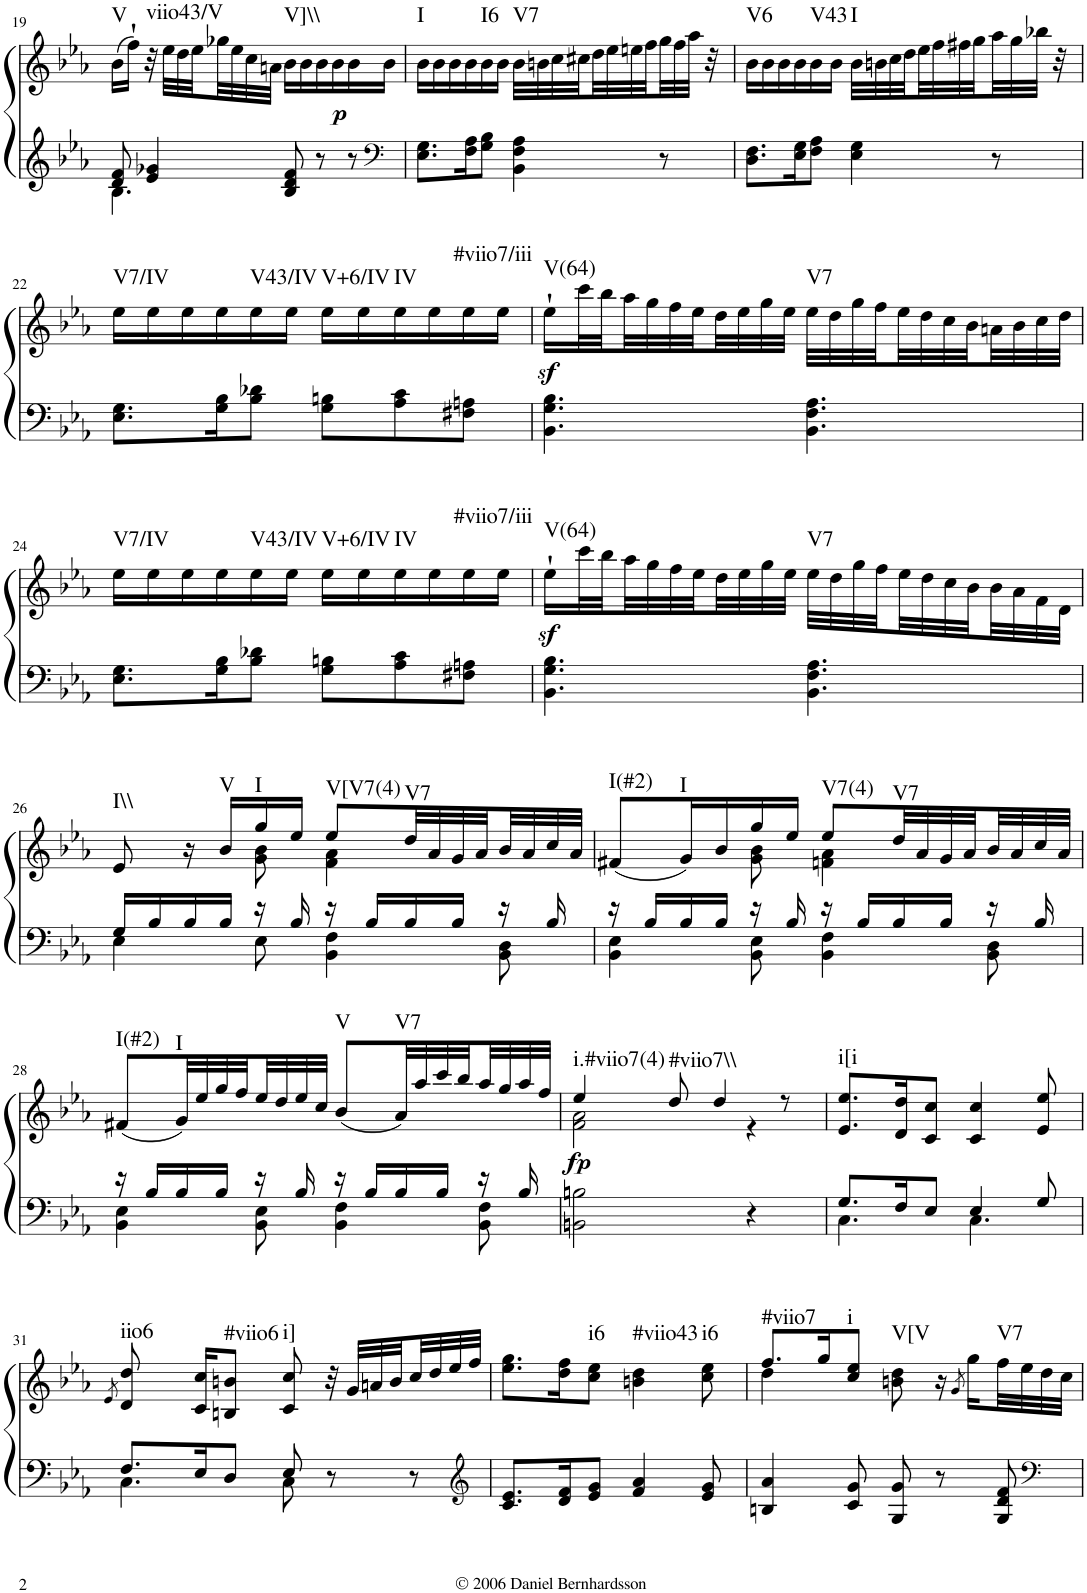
**kern	**kern	**dynam	**harte
*part1	*part1	*part1	*part1
*staff2	*staff1	*staff1/2	*
*I"Piano	*	*	*
*I'Pno.	*	*	*
!!LO:PB:g=z
*clefG2	*clefG2	*	*
*k[b-e-a-]	*k[b-e-a-]	*	*
*M6/8	*M6/8	*	*
=19	=19	=19	=19
*^	*	*	*
!	!	!	!	!LO:H:kt=V
8d/ 8f/	4.B-\	(16b-\LL	.	N
.	.	16ff`\JJ)	.	.
!	!	!	!	!LO:H:kt=viio43/V
4e-/ 4g-X/	.	32r	.	N
.	.	32ee-\LLL	.	.
.	.	32dd\	.	.
.	.	32ee-\	.	.
.	.	32gg-X\	.	.
.	.	32ee-\	.	.
.	.	32cc\	.	.
.	.	32an\JJJ	.	.
!	!	!	!	!LO:H:kt=V]\\
8B-/ 8d/ 8f/	4.ryy	16b-\LL	.	N
.	.	16b-\	.	.
8r	.	16b-\	.	.
!	!	!	!LO:DY:b	!
.	.	16b-\	p	.
8r	.	16b-\	.	.
*clefF4	*	*	*	*
.	.	16b-\JJ	.	.
*v	*v	*	*	*
=20	=20	=20	=20
!	!	!	!LO:H:kt=I
8.E-\ 8.G\L	16b-\LL	.	N
.	16b-\	.	.
.	16b-\	.	.
16F\ 16A-\K	16b-\	.	.
!	!	!	!LO:H:kt=I6
8G\ 8B-\J	16b-\	.	N
.	16b-\JJ	.	.
!	!	!	!LO:H:kt=V7
4BB-\ 4F\ 4A-\	32b-\LLL	.	N
.	32bn\	.	.
.	32cc\	.	.
.	32cc#X\	.	.
.	32dd\	.	.
.	32ee-\	.	.
.	32een\	.	.
.	32ff\	.	.
8r	32gg\	.	.
.	32ff\	.	.
.	32aa-\JJJ	.	.
.	32r	.	.
=21	=21	=21	=21
!	!	!	!LO:H:kt=V6
8.D\ 8.F\L	16b-\LL	.	N
.	16b-\	.	.
.	16b-\	.	.
16E-\ 16G\K	16b-\	.	.
!	!	!	!LO:H:kt=V43
8F\ 8A-\J	16b-\	.	N
.	16b-\JJ	.	.
!	!	!	!LO:H:kt=I
4E-\ 4G\	32b-\LLL	.	N
.	32bn\	.	.
.	32cc\	.	.
.	32dd\	.	.
.	32ee-\	.	.
.	32ff\	.	.
.	32ff#X\	.	.
.	32gg\	.	.
8r	32aa-\	.	.
.	32gg\	.	.
.	32bb-X\JJJ	.	.
.	32r	.	.
!!LO:LB:g=z
=22	=22	=22	=22
!	!	!	!LO:H:kt=V7/IV
8.E-\ 8.G\L	16ee-\LL	.	N
.	16ee-\	.	.
.	16ee-\	.	.
16G\ 16B-\K	16ee-\	.	.
!	!	!	!LO:H:kt=V43/IV
8B-\ 8d-X\J	16ee-\	.	N
.	16ee-\JJ	.	.
!	!	!	!LO:H:kt=V+6/IV
8G\ 8Bn\L	16ee-\LL	.	N
.	16ee-\	.	.
!	!	!	!LO:H:kt=IV
8A-\ 8c\	16ee-\	.	N
.	16ee-\	.	.
!	!	!	!LO:H:kt=#viio7/iii
8F#X\ 8An\J	16ee-\	.	N
.	16ee-\JJ	.	.
=23	=23	=23	=23
!	!	!LO:DY:b	!LO:H:kt=V(64)
4.BB-\ 4.G\ 4.B-\	16ee-`\LL	sf	N
.	32ccc\L	.	.
.	32bb-\	.	.
.	32aa-\	.	.
.	32gg\	.	.
.	32ff\	.	.
.	32ee-\	.	.
.	32dd\	.	.
.	32ee-\	.	.
.	32gg\	.	.
.	32ee-\JJJ	.	.
!	!	!	!LO:H:kt=V7
4.BB-\ 4.F\ 4.A-\	32ee-\LLL	.	N
.	32dd\	.	.
.	32gg\	.	.
.	32ff\	.	.
.	32ee-\	.	.
.	32dd\	.	.
.	32cc\	.	.
.	32b-\	.	.
.	32an\	.	.
.	32b-\	.	.
.	32cc\	.	.
.	32dd\JJJ	.	.
!!LO:LB:g=z
=24	=24	=24	=24
!	!	!	!LO:H:kt=V7/IV
8.E-\ 8.G\L	16ee-\LL	.	N
.	16ee-\	.	.
.	16ee-\	.	.
16G\ 16B-\K	16ee-\	.	.
!	!	!	!LO:H:kt=V43/IV
8B-\ 8d-X\J	16ee-\	.	N
.	16ee-\JJ	.	.
!	!	!	!LO:H:kt=V+6/IV
8G\ 8Bn\L	16ee-\LL	.	N
.	16ee-\	.	.
!	!	!	!LO:H:kt=IV
8A-\ 8c\	16ee-\	.	N
.	16ee-\	.	.
!	!	!	!LO:H:kt=#viio7/iii
8F#X\ 8An\J	16ee-\	.	N
.	16ee-\JJ	.	.
=25	=25	=25	=25
!	!	!LO:DY:b	!LO:H:kt=V(64)
4.BB-\ 4.G\ 4.B-\	16ee-`\LL	sf	N
.	32ccc\L	.	.
.	32bb-\	.	.
.	32aa-\	.	.
.	32gg\	.	.
.	32ff\	.	.
.	32ee-\	.	.
.	32dd\	.	.
.	32ee-\	.	.
.	32gg\	.	.
.	32ee-\JJJ	.	.
!	!	!	!LO:H:kt=V7
4.BB-\ 4.F\ 4.A-\	32ee-\LLL	.	N
.	32dd\	.	.
.	32gg\	.	.
.	32ff\	.	.
.	32ee-\	.	.
.	32dd\	.	.
.	32cc\	.	.
.	32b-\	.	.
.	32b-\	.	.
.	32a-\	.	.
.	32f\	.	.
.	32d\JJJ	.	.
!!LO:LB:g=z
=26	=26	=26	=26
*^	*^	*	*
!	!	!	!	!	!LO:H:kt=I\\
16G/LL	4E-\	8e-/	8ryy	.	N
16B-/	.	.	.	.	.
16B-/	.	16r	8ryy	.	.
!	!	!	!	!	!LO:H:kt=V
16B-/JJ	.	16b-/LL	.	.	N
!	!	!	!	!	!LO:H:kt=I
16r	8E-\	16gg/	8g\ 8b-\	.	N
16B-/	.	16ee-/JJ	.	.	.
!	!	!	!	!	!LO:H:kt=V[V7(4)
16r	4BB-\ 4F\	8ee-/L	4f\ 4a-\	.	N
16B-/LL	.	.	.	.	.
!	!	!	!	!	!LO:H:kt=V7
16B-/	.	32dd/LL	.	.	N
.	.	32a-/	.	.	.
16B-/JJ	.	32g/	.	.	.
.	.	32a-/	.	.	.
16r	8BB-\ 8D\	32b-/	8ryy	.	.
.	.	32a-/	.	.	.
16B-/	.	32cc/	.	.	.
.	.	32a-/JJJ	.	.	.
=27	=27	=27	=27	=27	=27
!	!	!	!	!	!LO:H:kt=I(#2)
16r	4BB-\ 4E-\	(8f#X/L	4ryy	.	N
16B-/LL	.	.	.	.	.
!	!	!	!	!	!LO:H:kt=I
16B-/	.	16g/L)	.	.	N
16B-/JJ	.	16b-/	.	.	.
16r	8BB-\ 8E-\	16gg/	8g\ 8b-\	.	.
16B-/	.	16ee-/JJ	.	.	.
!	!	!	!	!	!LO:H:kt=V7(4)
16r	4BB-\ 4F\	8ee-/L	4fn\ 4a-\	.	N
16B-/LL	.	.	.	.	.
!	!	!	!	!	!LO:H:kt=V7
16B-/	.	32dd/LL	.	.	N
.	.	32a-/	.	.	.
16B-/JJ	.	32g/	.	.	.
.	.	32a-/	.	.	.
16r	8BB-\ 8D\	32b-/	8ryy	.	.
.	.	32a-/	.	.	.
16B-/	.	32cc/	.	.	.
.	.	32a-/JJJ	.	.	.
*	*	*v	*v	*	*
!!LO:LB:g=z
=28	=28	=28	=28	=28
!	!	!	!	!LO:H:kt=I(#2)
16r	4BB-\ 4E-\	(8f#X/L	.	N
16B-/LL	.	.	.	.
!	!	!	!	!LO:H:kt=I
16B-/	.	32g/LL)	.	N
.	.	32ee-/	.	.
16B-/JJ	.	32gg/	.	.
.	.	32ff/	.	.
16r	8BB-\ 8E-\	32ee-/	.	.
.	.	32dd/	.	.
16B-/	.	32ee-/	.	.
.	.	32cc/JJJ	.	.
!	!	!	!	!LO:H:kt=V
16r	4BB-\ 4F\	(8b-/L	.	N
16B-/LL	.	.	.	.
!	!	!	!	!LO:H:kt=V7
16B-/	.	32a-/LL)	.	N
.	.	32aa-/	.	.
16B-/JJ	.	32ccc/	.	.
.	.	32bb-/	.	.
16r	8BB-\ 8F\	32aa-/	.	.
.	.	32gg/	.	.
16B-/	.	32aa-/	.	.
.	.	32ff/JJJ	.	.
*v	*v	*	*	*
=29	=29	=29	=29
*	*^	*	*
!	!	!	!LO:DY:b	!LO:H:kt=i.#viio7(4)
2BBn\ 2Bn\	4ee-/	2f\ 2a-\	fp	N
!	!	!	!	!LO:H:kt=#viio7\\
.	8dd/	.	.	N
.	4dd/	.	.	.
4r	.	4r	.	.
.	8r	.	.	.
*	*v	*v	*	*
=30	=30	=30	=30
*^	*	*	*
!	!	!	!	!LO:H:kt=i[i
8.G/L	4.C\	8.e-/ 8.ee-/L	.	N
16F/K	.	16d/ 16dd/K	.	.
8E-/J	.	8c/ 8cc/J	.	.
4E-/	4.C\	4c/ 4cc/	.	.
8G/	.	8e-/ 8ee-/	.	.
!!LO:LB:g=z
=31	=31	=31	=31	=31
.	.	8qe-/	.	.
!	!	!	!	!LO:H:kt=iio6
8.F/L	4.C\	8d/ 8dd/	.	N
.	.	16ryy	.	.
16E-/K	.	16c/ 16cc/KL	.	.
!	!	!	!	!LO:H:kt=#viio6
8D/J	.	8Bn/ 8bn/J	.	N
!	!	!	!	!LO:H:kt=i]
8E-/	8C\	8c/ 8cc/	.	N
8r	8ryy	32r	.	.
.	.	32g/LLL	.	.
.	.	32an/	.	.
.	.	32b/	.	.
8r	8ryy	32cc/	.	.
.	.	32dd/	.	.
.	.	32ee-/	.	.
*clefG2	*	*	*	*
.	.	32ff/JJJ	.	.
*v	*v	*	*	*
=32	=32	=32	=32
8.c/ 8.e-/L	8.ee-\ 8.gg\L	.	.
16d/ 16f/K	16dd\ 16ff\K	.	.
!	!	!	!LO:H:kt=i6
8e-/ 8g/J	8cc\ 8ee-\J	.	N
!	!	!	!LO:H:kt=#viio43
4f/ 4a-/	4bn\ 4dd\	.	N
!	!	!	!LO:H:kt=i6
8e-/ 8g/	8cc\ 8ee-\	.	N
=33	=33	=33	=33
*	*^	*	*
!	!	!	!	!LO:H:kt=#viio7
4Bn/ 4a-/	8.ff/L	4dd\	.	N
.	16gg/K	.	.	.
!	!	!	!	!LO:H:kt=i
8c/ 8g/	8cc/ 8ee-/J	8ryy	.	N
!	!	!	!	!LO:H:kt=V[V
8G/ 8g/	8bn\ 8dd\	4.ryy	.	N
8r	16r	.	.	.
.	8qg/	.	.	.
.	16gg\LL	.	.	.
!	!	!	!	!LO:H:kt=V7
8G/ 8d/ 8f/	32ff\L	.	.	N
.	32ee-\	.	.	.
*clefF4	*	*	*	*
.	32dd\	.	.	.
.	32cc\JJJ	.	.	.
*	*v	*v	*	*
=	=	=	=
*-	*-	*-	*-
